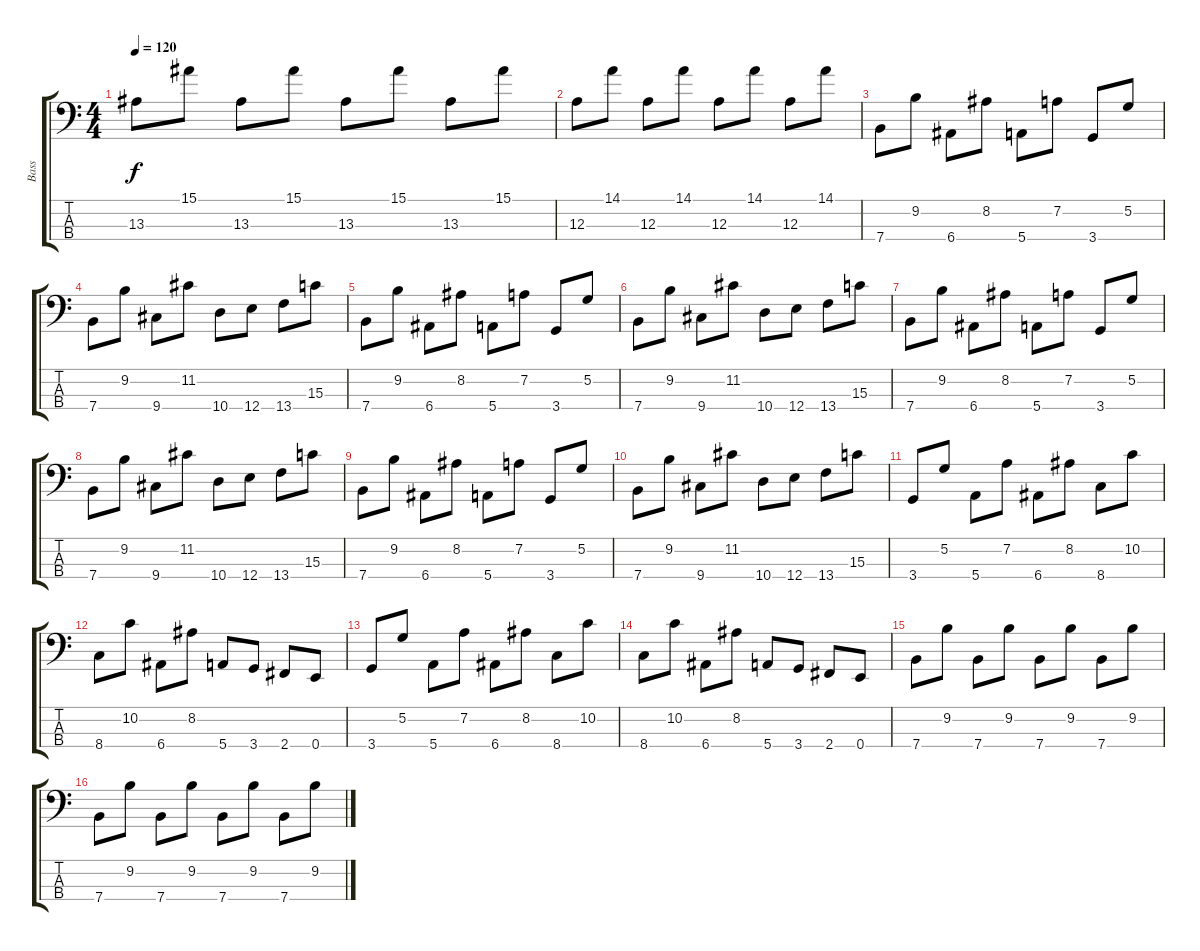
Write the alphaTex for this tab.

\track ("Bass" "Bass") {instrument electricbassfinger}
\staff {score tabs}
\tuning (G2 D2 A1 E1) {hide}
\ts (4 4)
\tempo 120
\clef f4
\ks c
13.3.8{dy f} 15.1.8 13.3.8 15.1.8 13.3.8 15.1.8 13.3.8 15.1.8 |
12.3.8 14.1.8 12.3.8 14.1.8 12.3.8 14.1.8 12.3.8 14.1.8 |
7.4.8 9.2.8 6.4.8 8.2.8 5.4.8 7.2.8 3.4.8 5.2.8 |
7.4.8 9.2.8 9.4.8 11.2.8 10.4.8 12.4.8 13.4.8 15.3.8 |
7.4.8 9.2.8 6.4.8 8.2.8 5.4.8 7.2.8 3.4.8 5.2.8 |
7.4.8 9.2.8 9.4.8 11.2.8 10.4.8 12.4.8 13.4.8 15.3.8 |
7.4.8 9.2.8 6.4.8 8.2.8 5.4.8 7.2.8 3.4.8 5.2.8 |
7.4.8 9.2.8 9.4.8 11.2.8 10.4.8 12.4.8 13.4.8 15.3.8 |
7.4.8 9.2.8 6.4.8 8.2.8 5.4.8 7.2.8 3.4.8 5.2.8 |
7.4.8 9.2.8 9.4.8 11.2.8 10.4.8 12.4.8 13.4.8 15.3.8 |
3.4.8 5.2.8 5.4.8 7.2.8 6.4.8 8.2.8 8.4.8 10.2.8 |
8.4.8 10.2.8 6.4.8 8.2.8 5.4.8 3.4.8 2.4.8 0.4.8 |
3.4.8 5.2.8 5.4.8 7.2.8 6.4.8 8.2.8 8.4.8 10.2.8 |
8.4.8 10.2.8 6.4.8 8.2.8 5.4.8 3.4.8 2.4.8 0.4.8 |
7.4.8 9.2.8 7.4.8 9.2.8 7.4.8 9.2.8 7.4.8 9.2.8 |
7.4.8 9.2.8 7.4.8 9.2.8 7.4.8 9.2.8 7.4.8 9.2.8
